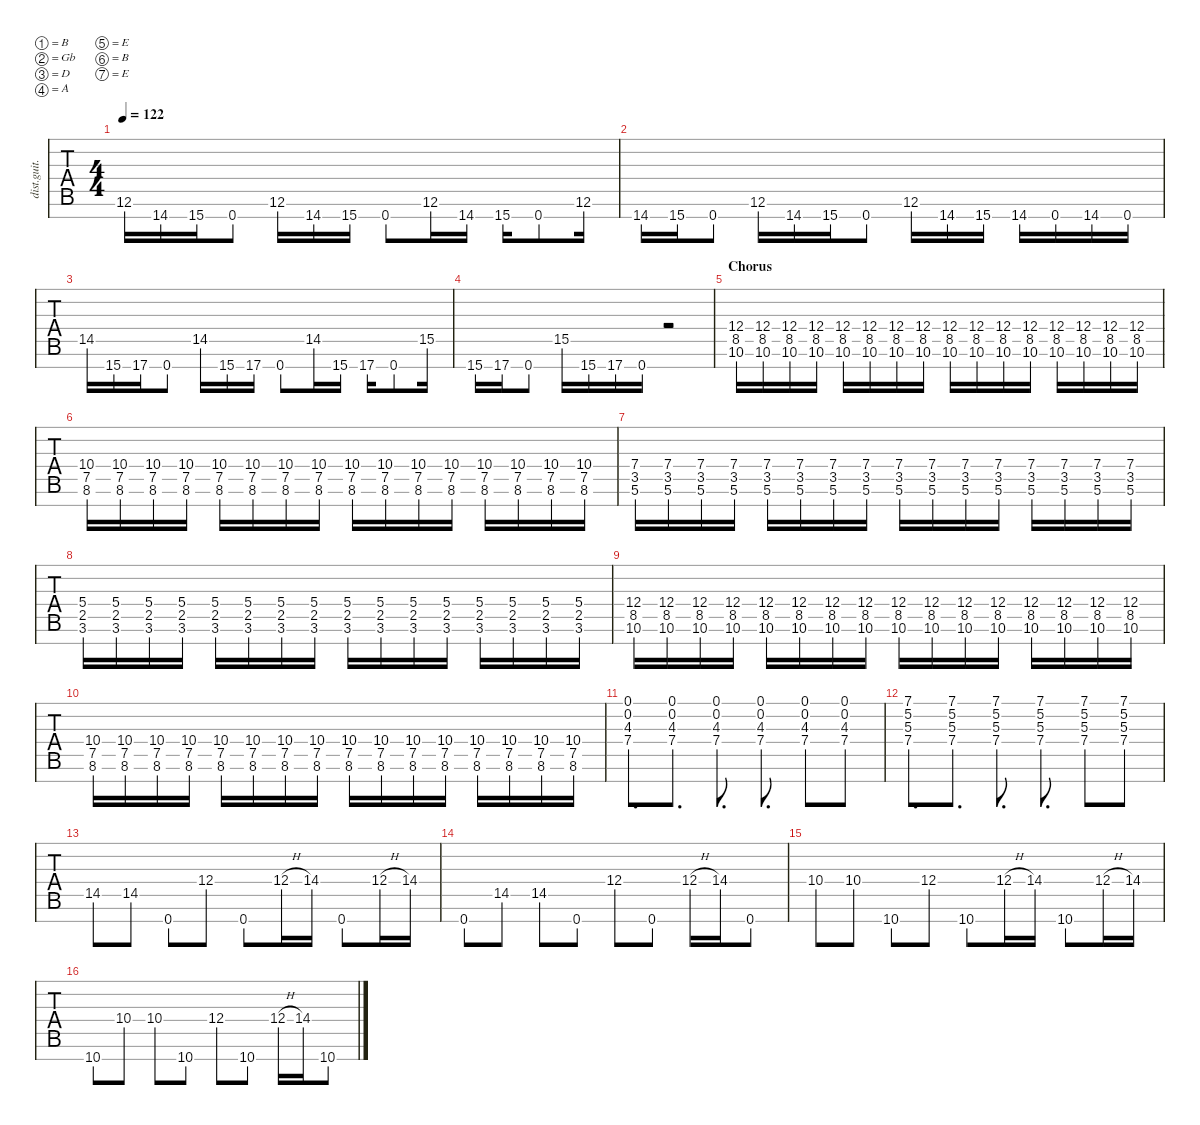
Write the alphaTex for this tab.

\defaultSystemsLayout 4
\hideDynamics
\bracketExtendMode nobrackets
\track ("Rhythm" "dist.guit.") {instrument distortionguitar}
\staff {tabs}
\tuning (B3 Gb3 D3 A2 E2 B1 E1)
\ts (4 4)
\tempo 122
\clef g2
\ks c
12.6.16{dy mf} 14.7{acc #}.16 15.7.16 0.7.8 12.6.16 14.7{acc #}.16 15.7.16 0.7.8 12.6.16 14.7{acc #}.16 15.7.16 0.7.8 12.6.16 |
14.7{acc #}.16 15.7.16 0.7.8 12.6.16 14.7{acc #}.16 15.7.16 0.7.8 12.6.16 14.7{acc #}.16 15.7.16 14.7{acc #}.16 0.7.16 14.7{acc #}.16 0.7.16 |
14.5{acc #}.16 15.7.16 17.7.16 0.7.8 14.5{acc #}.16 15.7.16 17.7.16 0.7.8 14.5{acc #}.16 15.7.16 17.7.16 0.7.8 15.5.16 |
15.7.16 17.7.16 0.7.8 15.5.16 15.7.16 17.7.16 0.7.16 r.2 |
\section ("" "Chorus")
(10.6 8.5 12.4).16 (10.6 8.5 12.4).16 (10.6 8.5 12.4).16 (10.6 8.5 12.4).16 (10.6 8.5 12.4).16 (10.6 8.5 12.4).16 (10.6 8.5 12.4).16 (10.6 8.5 12.4).16 (10.6 8.5 12.4).16 (10.6 8.5 12.4).16 (10.6 8.5 12.4).16 (10.6 8.5 12.4).16 (10.6 8.5 12.4).16 (10.6 8.5 12.4).16 (10.6 8.5 12.4).16 (10.6 8.5 12.4).16 |
(8.6 7.5 10.4).16 (8.6 7.5 10.4).16 (8.6 7.5 10.4).16 (8.6 7.5 10.4).16 (8.6 7.5 10.4).16 (8.6 7.5 10.4).16 (8.6 7.5 10.4).16 (8.6 7.5 10.4).16 (8.6 7.5 10.4).16 (8.6 7.5 10.4).16 (8.6 7.5 10.4).16 (8.6 7.5 10.4).16 (8.6 7.5 10.4).16 (8.6 7.5 10.4).16 (8.6 7.5 10.4).16 (8.6 7.5 10.4).16 |
(5.6 3.5 7.4).16 (5.6 3.5 7.4).16 (5.6 3.5 7.4).16 (5.6 3.5 7.4).16 (5.6 3.5 7.4).16 (5.6 3.5 7.4).16 (5.6 3.5 7.4).16 (5.6 3.5 7.4).16 (5.6 3.5 7.4).16 (5.6 3.5 7.4).16 (5.6 3.5 7.4).16 (5.6 3.5 7.4).16 (5.6 3.5 7.4).16 (5.6 3.5 7.4).16 (5.6 3.5 7.4).16 (5.6 3.5 7.4).16 |
(3.6 2.5{acc #} 5.4).16 (3.6 2.5{acc #} 5.4).16 (3.6 2.5{acc #} 5.4).16 (3.6 2.5{acc #} 5.4).16 (3.6 2.5{acc #} 5.4).16 (3.6 2.5{acc #} 5.4).16 (3.6 2.5{acc #} 5.4).16 (3.6 2.5{acc #} 5.4).16 (3.6 2.5{acc #} 5.4).16 (3.6 2.5{acc #} 5.4).16 (3.6 2.5{acc #} 5.4).16 (3.6 2.5{acc #} 5.4).16 (3.6 2.5{acc #} 5.4).16 (3.6 2.5{acc #} 5.4).16 (3.6 2.5{acc #} 5.4).16 (3.6 2.5{acc #} 5.4).16 |
(10.6 8.5 12.4).16 (10.6 8.5 12.4).16 (10.6 8.5 12.4).16 (10.6 8.5 12.4).16 (10.6 8.5 12.4).16 (10.6 8.5 12.4).16 (10.6 8.5 12.4).16 (10.6 8.5 12.4).16 (10.6 8.5 12.4).16 (10.6 8.5 12.4).16 (10.6 8.5 12.4).16 (10.6 8.5 12.4).16 (10.6 8.5 12.4).16 (10.6 8.5 12.4).16 (10.6 8.5 12.4).16 (10.6 8.5 12.4).16 |
(8.6 7.5 10.4).16 (8.6 7.5 10.4).16 (8.6 7.5 10.4).16 (8.6 7.5 10.4).16 (8.6 7.5 10.4).16 (8.6 7.5 10.4).16 (8.6 7.5 10.4).16 (8.6 7.5 10.4).16 (8.6 7.5 10.4).16 (8.6 7.5 10.4).16 (8.6 7.5 10.4).16 (8.6 7.5 10.4).16 (8.6 7.5 10.4).16 (8.6 7.5 10.4).16 (8.6 7.5 10.4).16 (8.6 7.5 10.4).16 |
(7.4 4.3{acc #} 0.2{acc #} 0.1).8{d} (7.4 4.3{acc #} 0.2{acc #} 0.1).8{d} (7.4 4.3{acc #} 0.2{acc #} 0.1).8{d} (7.4 4.3{acc #} 0.2{acc #} 0.1).8{d} (7.4 4.3{acc #} 0.2{acc #} 0.1).8 (7.4 4.3{acc #} 0.2{acc #} 0.1).8 |
(7.4 5.3 5.2 7.1{acc #}).8{d} (7.4 5.3 5.2 7.1{acc #}).8{d} (7.4 5.3 5.2 7.1{acc #}).8{d} (7.4 5.3 5.2 7.1{acc #}).8{d} (7.4 5.3 5.2 7.1{acc #}).8 (7.4 5.3 5.2 7.1{acc #}).8 |
14.5{acc #}.8 14.5{acc #}.8 0.7.8 12.4.8 0.7.8 12.4{h}.16 14.4.16 0.7.8 12.4{h}.16 14.4.16 |
0.7.8 14.5{acc #}.8 14.5{acc #}.8 0.7.8 12.4.8 0.7.8 12.4{h}.16 14.4.16 0.7.8 |
10.4.8 10.4.8 10.7.8 12.4.8 10.7.8 12.4{h}.16 14.4.16 10.7.8 12.4{h}.16 14.4.16 |
10.7.8 10.4.8 10.4.8 10.7.8 12.4.8 10.7.8 12.4{h}.16 14.4.16 10.7.8
